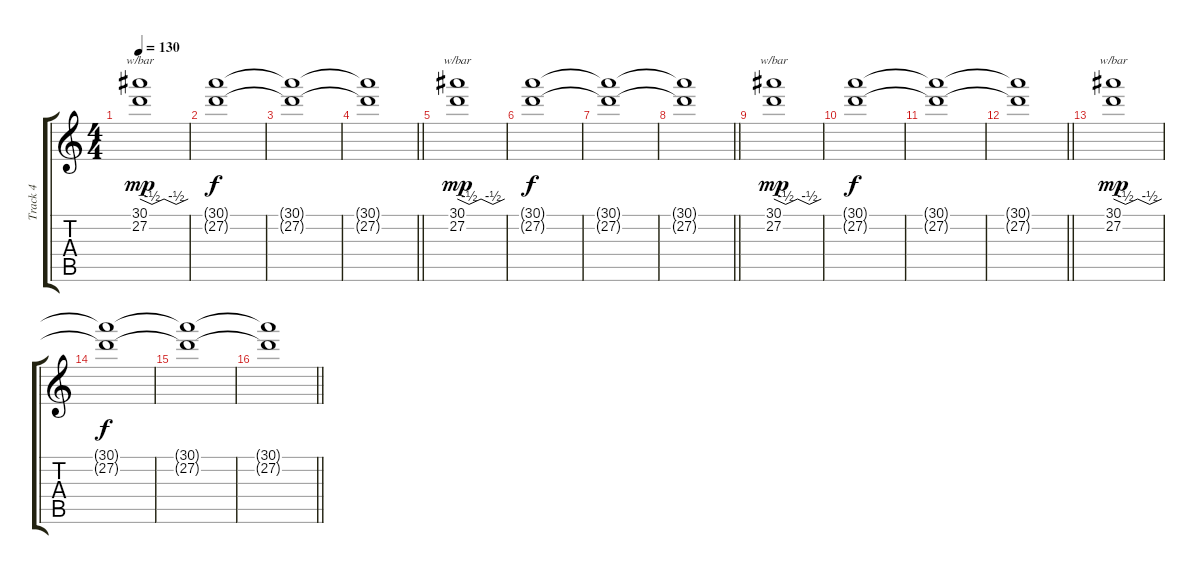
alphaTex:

\track ("Track 4" "Track 4") {instrument pad2warm}
\staff {score tabs}
\tuning (E4 B3 G3 D3 A2 E2) {hide}
\ts (4 4)
\tempo 130
\clef g2
\ks c
(30.1 27.2).1{tbe (custom default 0 0 15 -2 30 0 45 -2 60 0) dy mp} |
(30.1{t} 27.2{t}).1{dy f} |
(30.1{t} 27.2{t}).1 |
\barLineRight lightlight
(30.1{t} 27.2{t}).1 |
(30.1 27.2).1{tbe (custom default 0 0 15 -2 30 0 45 -2 60 0) dy mp} |
(30.1{t} 27.2{t}).1{dy f} |
(30.1{t} 27.2{t}).1 |
\barLineRight lightlight
(30.1{t} 27.2{t}).1 |
(30.1 27.2).1{tbe (custom default 0 0 15 -2 30 0 45 -2 60 0) dy mp} |
(30.1{t} 27.2{t}).1{dy f} |
(30.1{t} 27.2{t}).1 |
\barLineRight lightlight
(30.1{t} 27.2{t}).1 |
(30.1 27.2).1{tbe (custom default 0 0 15 -2 30 0 45 -2 60 0) dy mp} |
(30.1{t} 27.2{t}).1{dy f} |
(30.1{t} 27.2{t}).1 |
\barLineRight lightlight
(30.1{t} 27.2{t}).1
